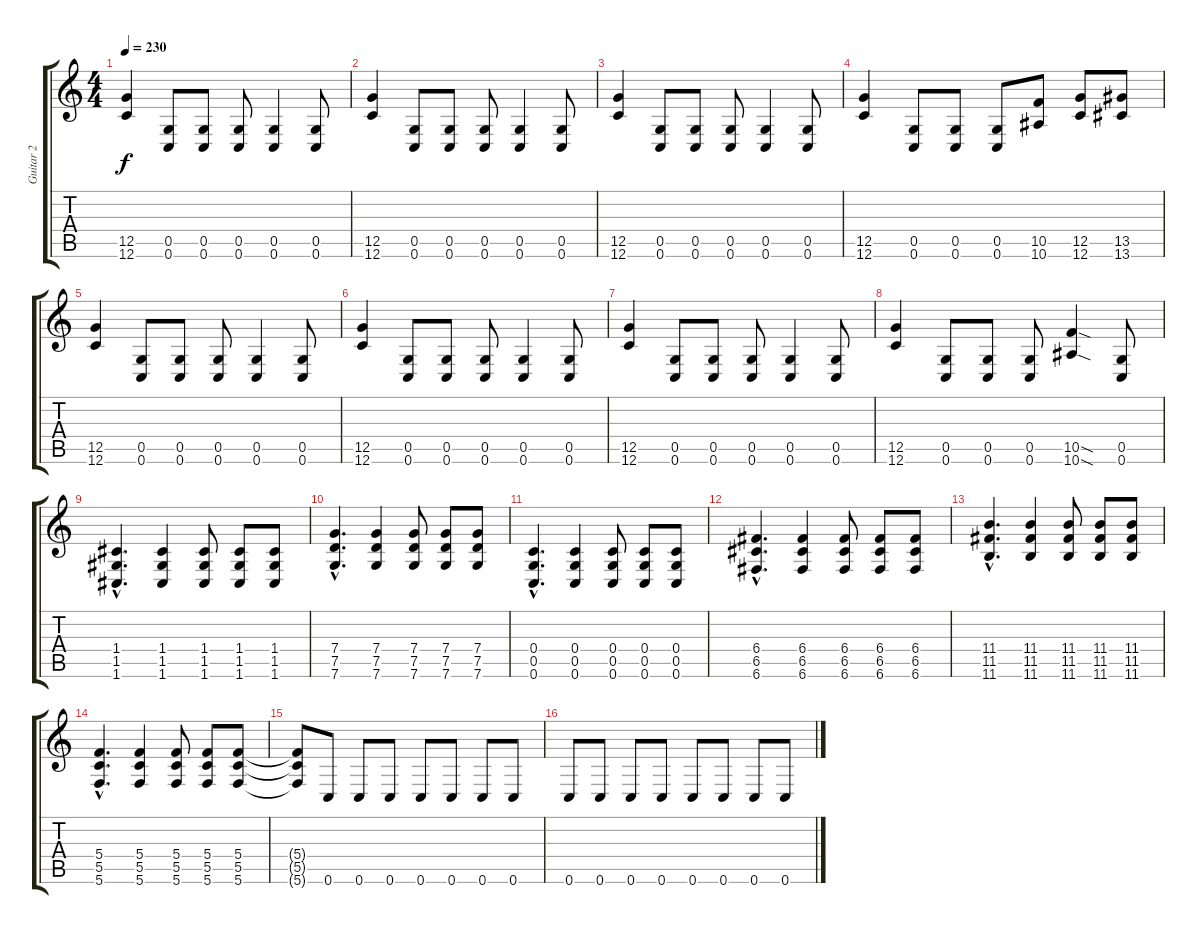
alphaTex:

\track ("Guitar 2" "Guitar 2") {instrument overdrivenguitar}
\staff {score tabs}
\tuning (D4 A3 F3 C3 G2 C2) {hide}
\ts (4 4)
\tempo 230
\clef g2
\ks c
(12.5 12.6).4{dy f} (0.5 0.6).8 (0.5 0.6).8 (0.5 0.6).8 (0.5 0.6).4 (0.5 0.6).8 |
(12.5 12.6).4 (0.5 0.6).8 (0.5 0.6).8 (0.5 0.6).8 (0.5 0.6).4 (0.5 0.6).8 |
(12.5 12.6).4 (0.5 0.6).8 (0.5 0.6).8 (0.5 0.6).8 (0.5 0.6).4 (0.5 0.6).8 |
(12.5 12.6).4 (0.5 0.6).8 (0.5 0.6).8 (0.5 0.6).8 (10.5 10.6).8 (12.5 12.6).8 (13.5 13.6).8 |
(12.5 12.6).4 (0.5 0.6).8 (0.5 0.6).8 (0.5 0.6).8 (0.5 0.6).4 (0.5 0.6).8 |
(12.5 12.6).4 (0.5 0.6).8 (0.5 0.6).8 (0.5 0.6).8 (0.5 0.6).4 (0.5 0.6).8 |
(12.5 12.6).4 (0.5 0.6).8 (0.5 0.6).8 (0.5 0.6).8 (0.5 0.6).4 (0.5 0.6).8 |
(12.5 12.6).4 (0.5 0.6).8 (0.5 0.6).8 (0.5 0.6).8 (10.5{sod} 10.6{sod}).4 (0.5 0.6).8 |
(1.4{hac} 1.5{hac} 1.6{hac}).4{d} (1.4 1.5 1.6).4 (1.4 1.5 1.6).8 (1.4 1.5 1.6).8 (1.4 1.5 1.6).8 |
(7.4{hac} 7.5{hac} 7.6{hac}).4{d} (7.4 7.5 7.6).4 (7.4 7.5 7.6).8 (7.4 7.5 7.6).8 (7.4 7.5 7.6).8 |
(0.4{hac} 0.5{hac} 0.6{hac}).4{d} (0.4 0.5 0.6).4 (0.4 0.5 0.6).8 (0.4 0.5 0.6).8 (0.4 0.5 0.6).8 |
(6.4{hac} 6.5{hac} 6.6{hac}).4{d} (6.4 6.5 6.6).4 (6.4 6.5 6.6).8 (6.4 6.5 6.6).8 (6.4 6.5 6.6).8 |
(11.4{hac} 11.5{hac} 11.6{hac}).4{d} (11.4 11.5 11.6).4 (11.4 11.5 11.6).8 (11.4 11.5 11.6).8 (11.4 11.5 11.6).8 |
(5.4{hac} 5.5{hac} 5.6{hac}).4{d} (5.4 5.5 5.6).4 (5.4 5.5 5.6).8 (5.4 5.5 5.6).8 (5.4 5.5 5.6).8 |
(5.4{t} 5.5{t} 5.6{t}).8 0.6.8 0.6.8 0.6.8 0.6.8 0.6.8 0.6.8 0.6.8 |
0.6.8 0.6.8 0.6.8 0.6.8 0.6.8 0.6.8 0.6.8 0.6.8
